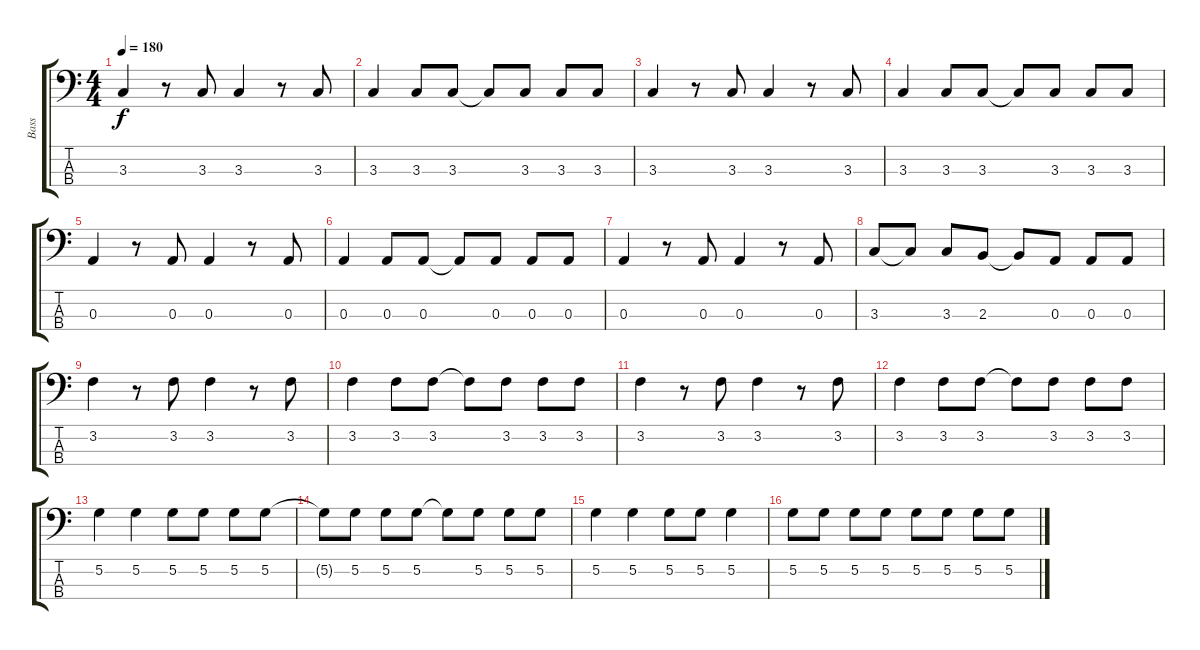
\track ("Bass" "Bass") {instrument electricbassfinger}
\staff {score tabs}
\tuning (G2 D2 A1 E1) {hide}
\ts (4 4)
\tempo 180
\clef f4
\ks c
3.3.4{dy f} r.8 3.3.8 3.3.4 r.8 3.3.8 |
3.3.4 3.3.8 3.3.8 3.3{t}.8 3.3.8 3.3.8 3.3.8 |
3.3.4 r.8 3.3.8 3.3.4 r.8 3.3.8 |
3.3.4 3.3.8 3.3.8 3.3{t}.8 3.3.8 3.3.8 3.3.8 |
0.3.4 r.8 0.3.8 0.3.4 r.8 0.3.8 |
0.3.4 0.3.8 0.3.8 0.3{t}.8 0.3.8 0.3.8 0.3.8 |
0.3.4 r.8 0.3.8 0.3.4 r.8 0.3.8 |
3.3.8 3.3{t}.8 3.3.8 2.3.8 2.3{t}.8 0.3.8 0.3.8 0.3.8 |
3.2.4 r.8 3.2.8 3.2.4 r.8 3.2.8 |
3.2.4 3.2.8 3.2.8 3.2{t}.8 3.2.8 3.2.8 3.2.8 |
3.2.4 r.8 3.2.8 3.2.4 r.8 3.2.8 |
3.2.4 3.2.8 3.2.8 3.2{t}.8 3.2.8 3.2.8 3.2.8 |
5.2.4 5.2.4 5.2.8 5.2.8 5.2.8 5.2.8 |
5.2{t}.8 5.2.8 5.2.8 5.2.8 5.2{t}.8 5.2.8 5.2.8 5.2.8 |
5.2.4 5.2.4 5.2.8 5.2.8 5.2.4 |
5.2.8 5.2.8 5.2.8 5.2.8 5.2.8 5.2.8 5.2.8 5.2.8
